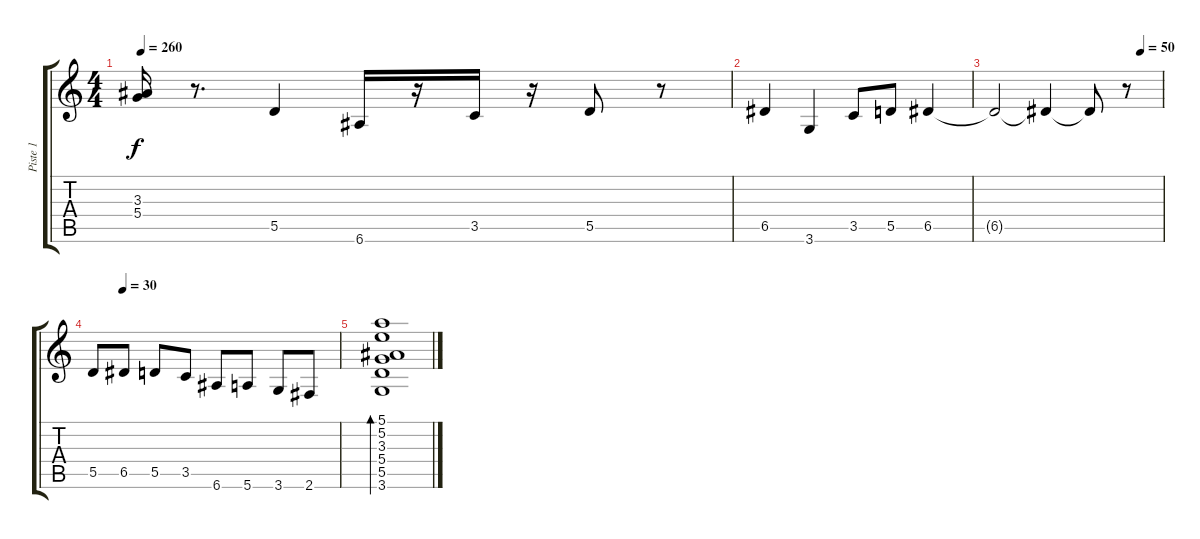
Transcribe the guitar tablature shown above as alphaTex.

\track ("Piste 1" "Piste 1") {instrument acousticguitarnylon}
\staff {score tabs}
\tuning (E4 B3 G3 D3 A2 E2) {hide}
\ts (4 4)
\tempo 260
\clef g2
\ks c
(3.3 5.4).16{dy f} r.8{d} 5.5.4 6.6.16 r.16 3.5.16 r.16 5.5.8 r.8 |
6.5.4 3.6.4 3.5.8 5.5.8 6.5.4 |
\tempo (50 0.875)
6.5{t}.2 6.5{t}.4 6.5{t}.8 r.8 |
\tempo (30 0.125)
5.5.8 6.5.8 5.5.8 3.5.8 6.6.8 5.6.8 3.6.8 2.6.8 |
(5.1 5.2 3.3 5.4 5.5 3.6).1{bd 240}
